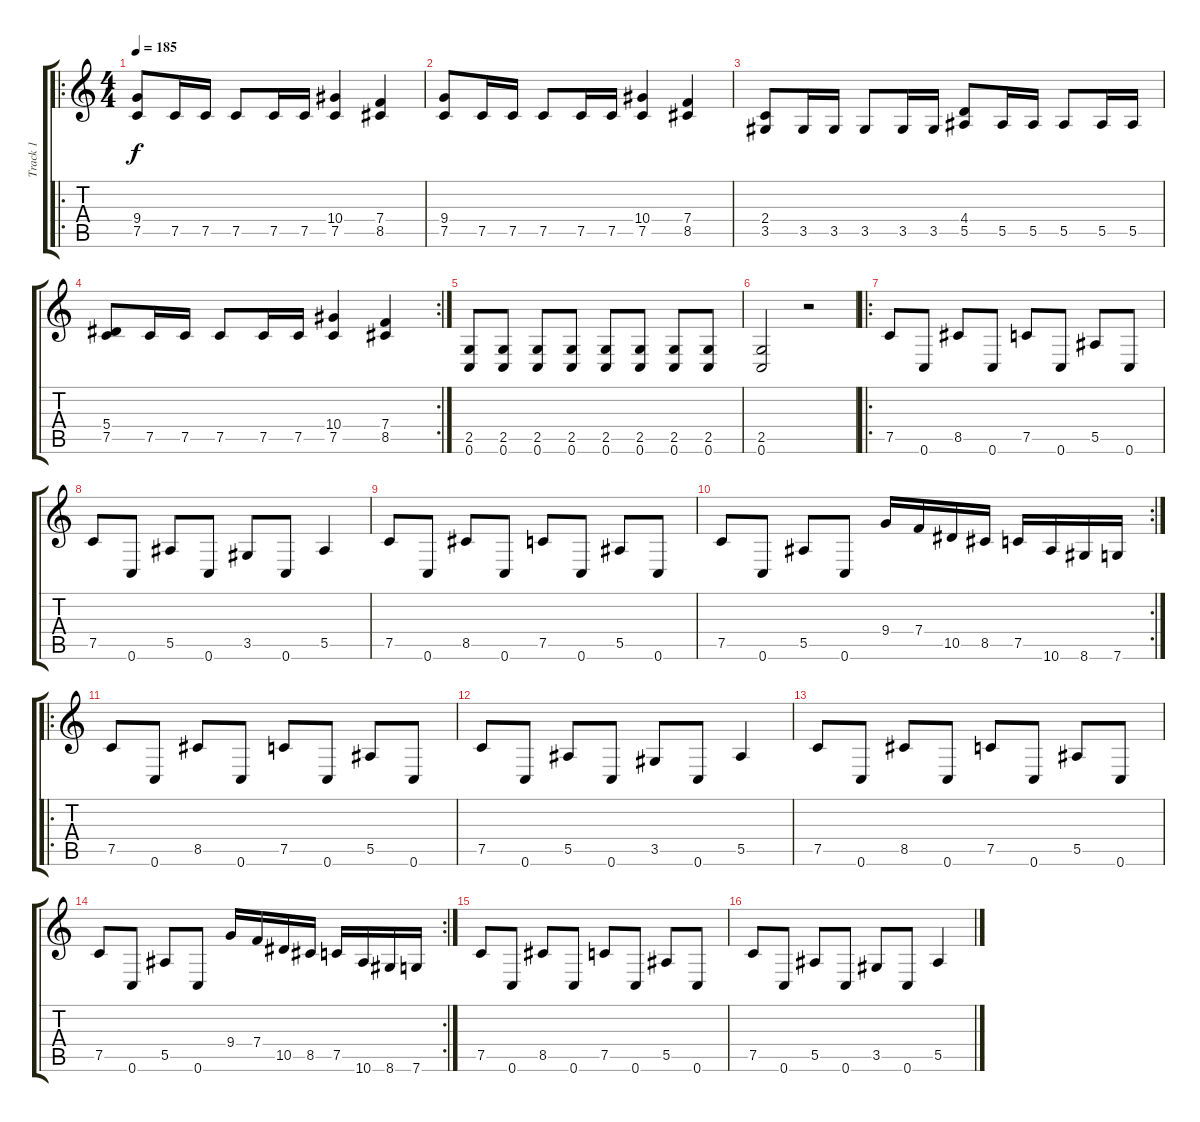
\track ("Track 1" "Track 1") {instrument distortionguitar}
\staff {score tabs}
\tuning (C4 G3 Eb3 Bb2 F2 C2) {hide}
\ro
\ts (4 4)
\tempo 185
\clef g2
\ks c
(9.4 7.5).8{dy f} 7.5.16 7.5.16 7.5.8 7.5.16 7.5.16 (10.4 7.5).4 (7.4 8.5).4 |
(9.4 7.5).8 7.5.16 7.5.16 7.5.8 7.5.16 7.5.16 (10.4 7.5).4 (7.4 8.5).4 |
(2.4 3.5).8 3.5.16 3.5.16 3.5.8 3.5.16 3.5.16 (4.4 5.5).8 5.5.16 5.5.16 5.5.8 5.5.16 5.5.16 |
\rc 2
(5.4 7.5).8 7.5.16 7.5.16 7.5.8 7.5.16 7.5.16 (10.4 7.5).4 (7.4 8.5).4 |
(2.5 0.6).8 (2.5 0.6).8 (2.5 0.6).8 (2.5 0.6).8 (2.5 0.6).8 (2.5 0.6).8 (2.5 0.6).8 (2.5 0.6).8 |
(2.5 0.6).2 r.2 |
\ro
7.5.8 0.6.8 8.5.8 0.6.8 7.5.8 0.6.8 5.5.8 0.6.8 |
7.5.8 0.6.8 5.5.8 0.6.8 3.5.8 0.6.8 5.5.4 |
7.5.8 0.6.8 8.5.8 0.6.8 7.5.8 0.6.8 5.5.8 0.6.8 |
\rc 2
7.5.8 0.6.8 5.5.8 0.6.8 9.4.16 7.4.16 10.5.16 8.5.16 7.5.16 10.6.16 8.6.16 7.6.16 |
\ro
7.5.8 0.6.8 8.5.8 0.6.8 7.5.8 0.6.8 5.5.8 0.6.8 |
7.5.8 0.6.8 5.5.8 0.6.8 3.5.8 0.6.8 5.5.4 |
7.5.8 0.6.8 8.5.8 0.6.8 7.5.8 0.6.8 5.5.8 0.6.8 |
\rc 2
7.5.8 0.6.8 5.5.8 0.6.8 9.4.16 7.4.16 10.5.16 8.5.16 7.5.16 10.6.16 8.6.16 7.6.16 |
7.5.8{volume 14} 0.6.8 8.5.8 0.6.8 7.5.8 0.6.8 5.5.8 0.6.8 |
7.5.8 0.6.8 5.5.8 0.6.8 3.5.8 0.6.8 5.5.4
